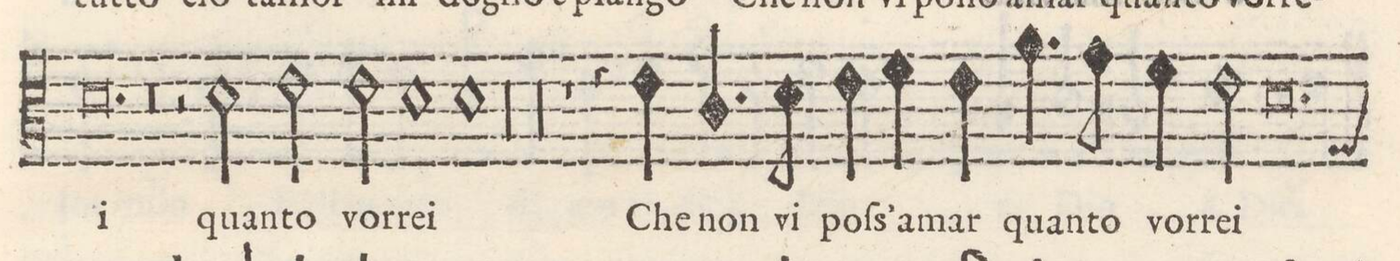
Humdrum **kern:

**kern	**text
*I"SESTO	*
*clefC3	*
*k[]	*
*M2/1	*
0.d	-i
=22-	=22-
=23-	=23-
0r	.
=24-	=24-
2r	.
2d\	quan-
2e\	-to
2e\	vor-
=25-	=25-
1d	-re-
1d	-i
=26-	=26-
00r	.
=27-	=27-
=28-	=28-
00r	.
=29-	=29-
=30-	=30-
1r	.
4r	.
4e\	Che
4.c/	non
8d\	vi
=31-	=31-
4e\	poſ-
4f\	-s'a-
4e\	-mar
4.a\	quan-
8g\	-to
4f\	vor-
2e\	-re-
=32-	=32-
0.d	-i
=33-	=33-
2r	.
*-	*-
